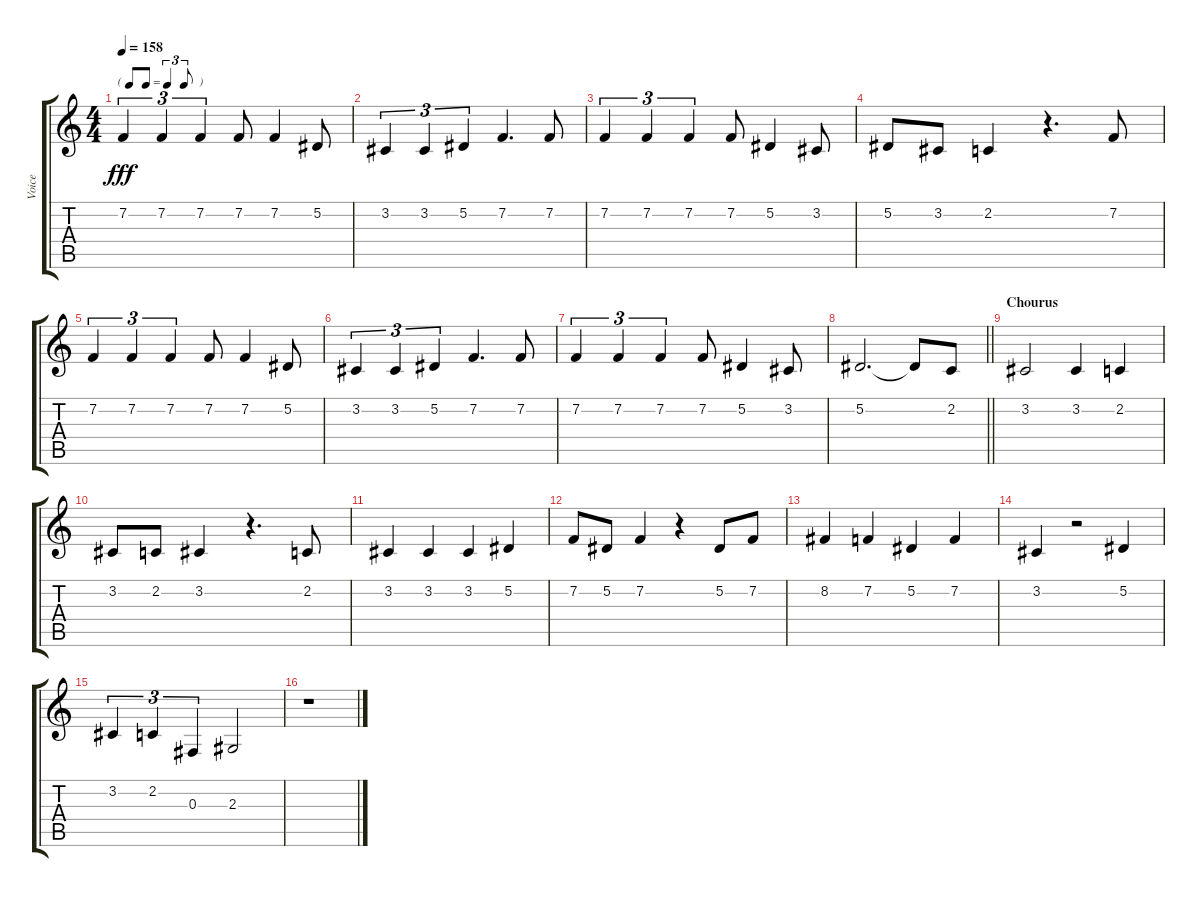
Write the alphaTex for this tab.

\track ("Voice" "Voice") {instrument lead6voice}
\staff {score tabs}
\tuning (Eb4 Bb3 Gb3 Db3 Ab2 Eb2) {hide}
\ts (4 4)
\tf triplet8th
\tempo 158
\clef g2
\ks c
7.2.4{tu (3 2) dy fff} 7.2.4{tu (3 2)} 7.2.4{tu (3 2)} 7.2.8 7.2.4 5.2.8 |
3.2.4{tu (3 2)} 3.2.4{tu (3 2)} 5.2.4{tu (3 2)} 7.2.4{d} 7.2.8 |
7.2.4{tu (3 2)} 7.2.4{tu (3 2)} 7.2.4{tu (3 2)} 7.2.8 5.2.4 3.2.8 |
5.2.8 3.2.8 2.2.4 r.4{d} 7.2.8 |
7.2.4{tu (3 2)} 7.2.4{tu (3 2)} 7.2.4{tu (3 2)} 7.2.8 7.2.4 5.2.8 |
3.2.4{tu (3 2)} 3.2.4{tu (3 2)} 5.2.4{tu (3 2)} 7.2.4{d} 7.2.8 |
7.2.4{tu (3 2)} 7.2.4{tu (3 2)} 7.2.4{tu (3 2)} 7.2.8 5.2.4 3.2.8 |
\barLineRight lightlight
5.2.2{d} 5.2{t}.8 2.2.8 |
\section ("" "Chourus")
3.2.2 3.2.4 2.2.4 |
3.2.8 2.2.8 3.2.4 r.4{d} 2.2.8 |
3.2.4 3.2.4 3.2.4 5.2.4 |
7.2.8 5.2.8 7.2.4 r.4 5.2.8 7.2.8 |
8.2.4 7.2.4 5.2.4 7.2.4 |
3.2.4 r.2 5.2.4 |
3.2.4{tu (3 2)} 2.2.4{tu (3 2)} 0.3.4{tu (3 2)} 2.3.2 |
r.1
